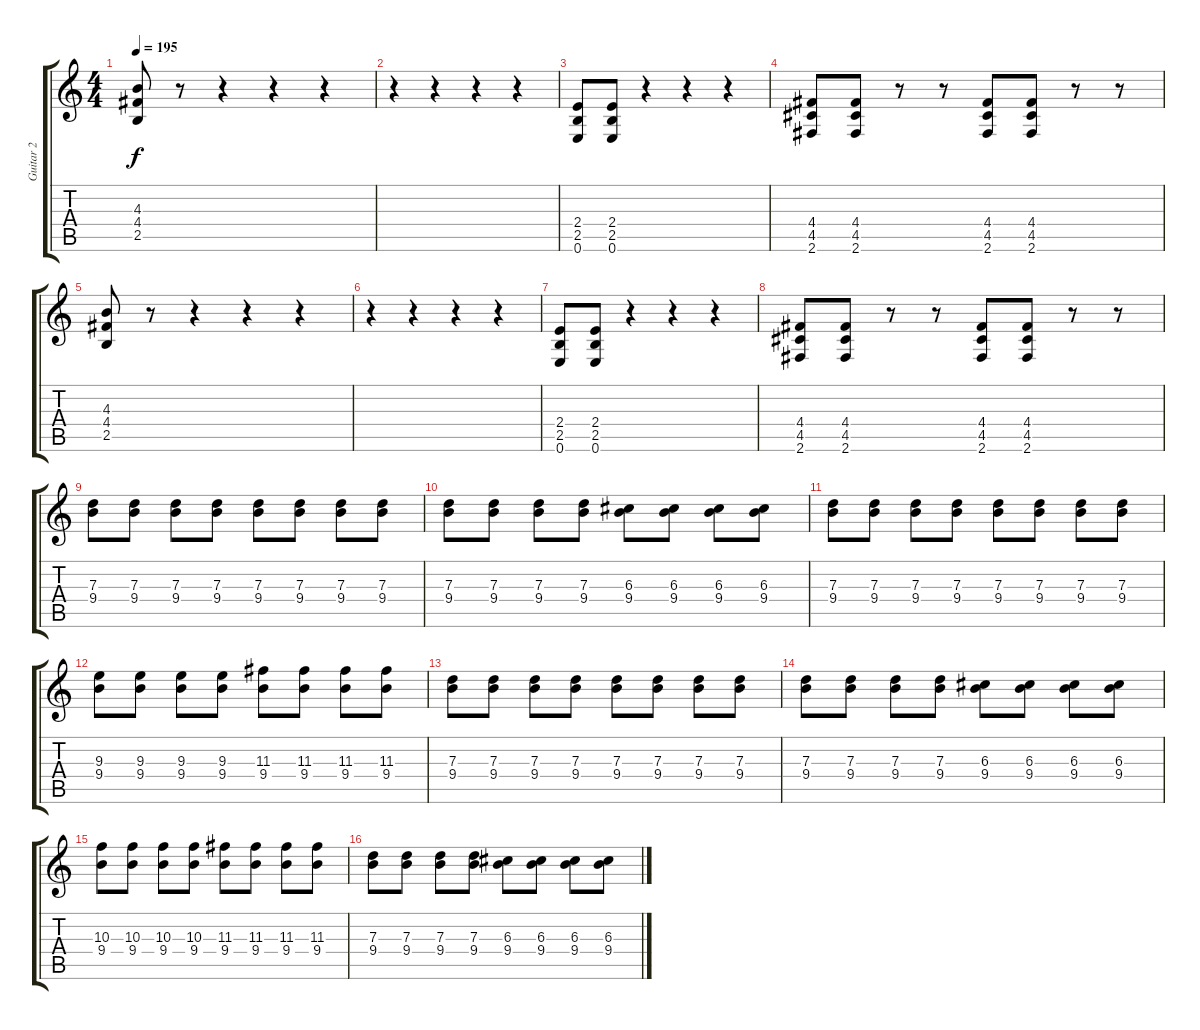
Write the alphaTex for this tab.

\track ("Guitar 2" "Guitar 2") {instrument distortionguitar}
\staff {score tabs}
\tuning (E4 B3 G3 D3 A2 E2) {hide}
\ts (4 4)
\tempo 195
\clef g2
\ks c
(4.3 4.4 2.5).8{dy f instrument distortionguitar} r.8 r.4 r.4 r.4 |
r.4 r.4 r.4 r.4 |
(2.4 2.5 0.6).8 (2.4 2.5 0.6).8 r.4 r.4 r.4 |
(4.4 4.5 2.6).8 (4.4 4.5 2.6).8 r.8 r.8 (4.4 4.5 2.6).8 (4.4 4.5 2.6).8 r.8 r.8 |
(4.3 4.4 2.5).8 r.8 r.4 r.4 r.4 |
r.4 r.4 r.4 r.4 |
(2.4 2.5 0.6).8 (2.4 2.5 0.6).8 r.4 r.4 r.4 |
(4.4 4.5 2.6).8 (4.4 4.5 2.6).8 r.8 r.8 (4.4 4.5 2.6).8 (4.4 4.5 2.6).8 r.8 r.8 |
(7.3 9.4).8 (7.3 9.4).8 (7.3 9.4).8 (7.3 9.4).8 (7.3 9.4).8 (7.3 9.4).8 (7.3 9.4).8 (7.3 9.4).8 |
(7.3 9.4).8 (7.3 9.4).8 (7.3 9.4).8 (7.3 9.4).8 (6.3 9.4).8 (6.3 9.4).8 (6.3 9.4).8 (6.3 9.4).8 |
(7.3 9.4).8 (7.3 9.4).8 (7.3 9.4).8 (7.3 9.4).8 (7.3 9.4).8 (7.3 9.4).8 (7.3 9.4).8 (7.3 9.4).8 |
(9.3 9.4).8 (9.3 9.4).8 (9.3 9.4).8 (9.3 9.4).8 (11.3 9.4).8 (11.3 9.4).8 (11.3 9.4).8 (11.3 9.4).8 |
(7.3 9.4).8 (7.3 9.4).8 (7.3 9.4).8 (7.3 9.4).8 (7.3 9.4).8 (7.3 9.4).8 (7.3 9.4).8 (7.3 9.4).8 |
(7.3 9.4).8 (7.3 9.4).8 (7.3 9.4).8 (7.3 9.4).8 (6.3 9.4).8 (6.3 9.4).8 (6.3 9.4).8 (6.3 9.4).8 |
(10.3 9.4).8 (10.3 9.4).8 (10.3 9.4).8 (10.3 9.4).8 (11.3 9.4).8 (11.3 9.4).8 (11.3 9.4).8 (11.3 9.4).8 |
(7.3 9.4).8 (7.3 9.4).8 (7.3 9.4).8 (7.3 9.4).8 (6.3 9.4).8 (6.3 9.4).8 (6.3 9.4).8 (6.3 9.4).8
